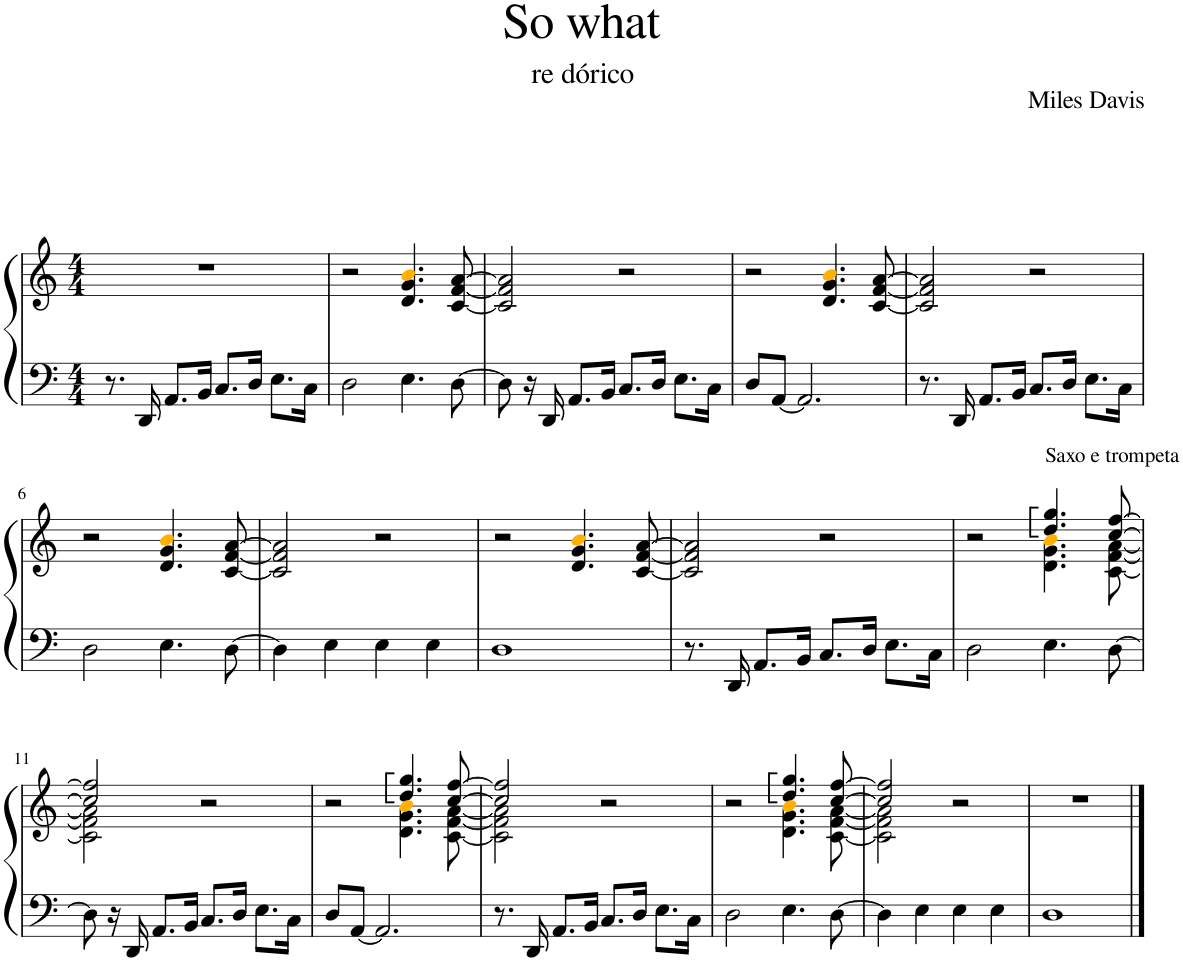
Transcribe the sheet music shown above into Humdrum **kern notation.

**kern	**kern
*part1	*part1
*staff2	*staff1
*I"Piano	*
*I'Pno.	*
*clefF4	*clefG2
*k[]	*k[]
*M4/4	*M4/4
=1	=1
8.r	1r
16DD/	.
8.AA/L	.
16BB/Jk	.
8.C/L	.
16D/Jk	.
8.E\L	.
16C\Jk	.
=2	=2
2D\	2r
4.E\	4.d/ 4.g/ 4.bi/
[8D\	[8c/ [8f/ [8a/
=3	=3
8D\]	2c/] 2f/] 2a/]
16r	.
16DD/	.
8.AA/L	.
16BB/Jk	.
8.C/L	2r
16D/Jk	.
8.E\L	.
16C\Jk	.
=4	=4
8D/L	2r
[8AA/J	.
2.AA/]	.
.	4.d/ 4.g/ 4.bi/
.	[8c/ [8f/ [8a/
=5	=5
8.r	2c/] 2f/] 2a/]
16DD/	.
8.AA/L	.
16BB/Jk	.
8.C/L	2r
16D/Jk	.
8.E\L	.
16C\Jk	.
!!LO:LB:g=z
=6	=6
2D\	2r
4.E\	4.d/ 4.g/ 4.bi/
[8D\	[8c/ [8f/ [8a/
=7	=7
4D\]	2c/] 2f/] 2a/]
4E\	.
4E\	2r
4E\	.
=8	=8
1D	2r
.	4.d/ 4.g/ 4.bi/
.	[8c/ [8f/ [8a/
=9	=9
8.r	2c/] 2f/] 2a/]
16DD/	.
8.AA/L	.
16BB/Jk	.
8.C/L	2r
16D/Jk	.
8.E\L	.
16C\Jk	.
=10	=10
*	*^
2D\	2r	2ryy
!	!LO:TX:a:t=Saxo e trompeta	!
4.E\	4.dd/:: 4.gg/::	4.d\ 4.g\ 4.bi\
[8D\	[8cc/ [8ff/	[8c\ [8f\ [8a\
!!LO:LB:g=z	!!
=11	=11	=11
8D\]	2cc/] 2ff/]	2c\] 2f\] 2a\]
16r	.	.
16DD/	.	.
8.AA/L	.	.
16BB/Jk	.	.
8.C/L	2r	2ryy
16D/Jk	.	.
8.E\L	.	.
16C\Jk	.	.
=12	=12	=12
8D/L	2r	2ryy
[8AA/J	.	.
2.AA/]	.	.
.	4.dd/:: 4.gg/::	4.d\ 4.g\ 4.bi\
.	[8cc/ [8ff/	[8c\ [8f\ [8a\
=13	=13	=13
8.r	2cc/] 2ff/]	2c\] 2f\] 2a\]
16DD/	.	.
8.AA/L	.	.
16BB/Jk	.	.
8.C/L	2r	2ryy
16D/Jk	.	.
8.E\L	.	.
16C\Jk	.	.
=14	=14	=14
2D\	2r	2ryy
4.E\	4.dd/:: 4.gg/::	4.d\ 4.g\ 4.bi\
[8D\	[8cc/ [8ff/	[8c\ [8f\ [8a\
=15	=15	=15
4D\]	2cc/] 2ff/]	2c\] 2f\] 2a\]
4E\	.	.
4E\	2r	2ryy
4E\	.	.
*	*v	*v
=16	=16
1D	1r
==	==
*-	*-
